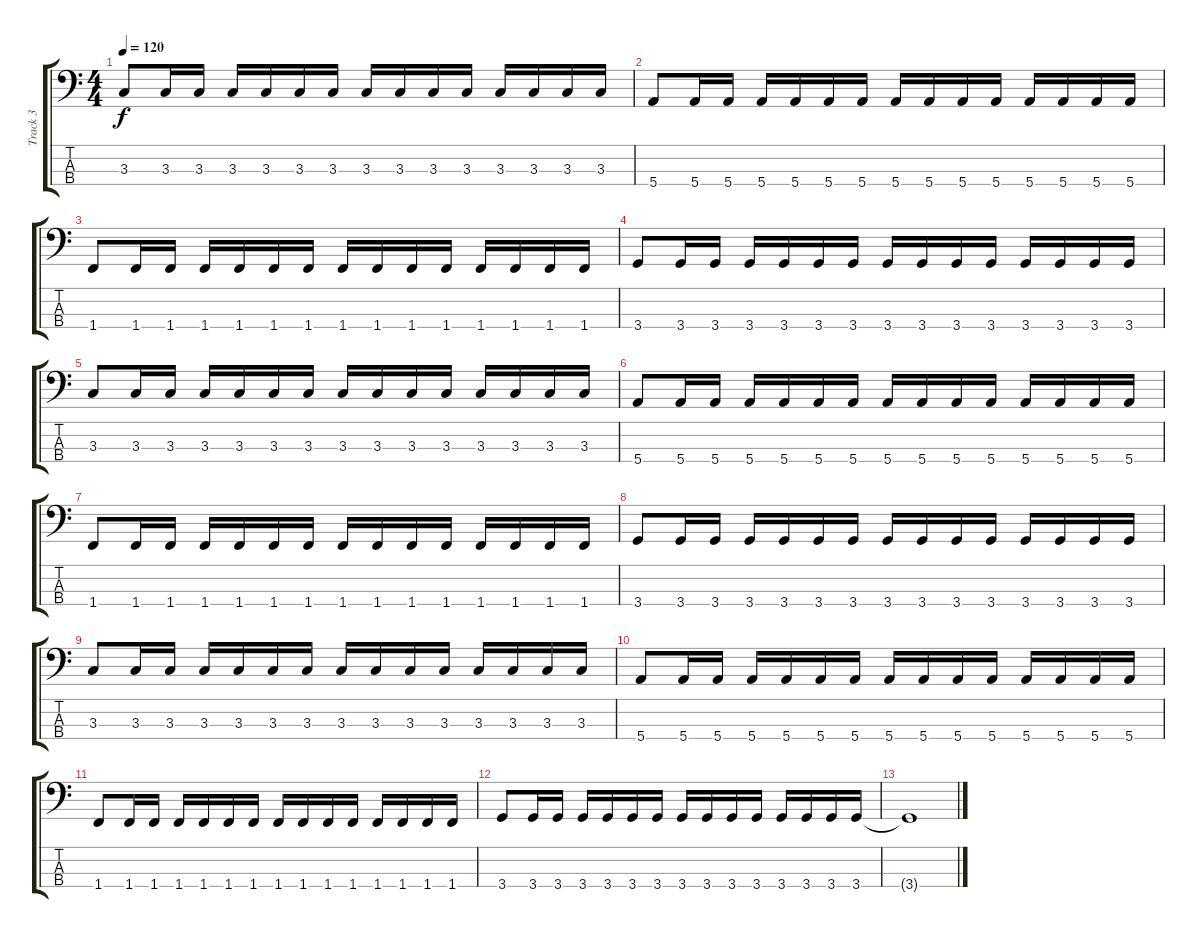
\track ("Track 3" "Track 3") {instrument electricbasspick}
\staff {score tabs}
\tuning (G2 D2 A1 E1) {hide}
\ts (4 4)
\tempo 120
\clef f4
\ks c
3.3.8{dy f} 3.3.16 3.3.16 3.3.16 3.3.16 3.3.16 3.3.16 3.3.16 3.3.16 3.3.16 3.3.16 3.3.16 3.3.16 3.3.16 3.3.16 |
5.4.8 5.4.16 5.4.16 5.4.16 5.4.16 5.4.16 5.4.16 5.4.16 5.4.16 5.4.16 5.4.16 5.4.16 5.4.16 5.4.16 5.4.16 |
1.4.8 1.4.16 1.4.16 1.4.16 1.4.16 1.4.16 1.4.16 1.4.16 1.4.16 1.4.16 1.4.16 1.4.16 1.4.16 1.4.16 1.4.16 |
3.4.8 3.4.16 3.4.16 3.4.16 3.4.16 3.4.16 3.4.16 3.4.16 3.4.16 3.4.16 3.4.16 3.4.16 3.4.16 3.4.16 3.4.16 |
3.3.8 3.3.16 3.3.16 3.3.16 3.3.16 3.3.16 3.3.16 3.3.16 3.3.16 3.3.16 3.3.16 3.3.16 3.3.16 3.3.16 3.3.16 |
5.4.8 5.4.16 5.4.16 5.4.16 5.4.16 5.4.16 5.4.16 5.4.16 5.4.16 5.4.16 5.4.16 5.4.16 5.4.16 5.4.16 5.4.16 |
1.4.8 1.4.16 1.4.16 1.4.16 1.4.16 1.4.16 1.4.16 1.4.16 1.4.16 1.4.16 1.4.16 1.4.16 1.4.16 1.4.16 1.4.16 |
3.4.8 3.4.16 3.4.16 3.4.16 3.4.16 3.4.16 3.4.16 3.4.16 3.4.16 3.4.16 3.4.16 3.4.16 3.4.16 3.4.16 3.4.16 |
3.3.8 3.3.16 3.3.16 3.3.16 3.3.16 3.3.16 3.3.16 3.3.16 3.3.16 3.3.16 3.3.16 3.3.16 3.3.16 3.3.16 3.3.16 |
5.4.8 5.4.16 5.4.16 5.4.16 5.4.16 5.4.16 5.4.16 5.4.16 5.4.16 5.4.16 5.4.16 5.4.16 5.4.16 5.4.16 5.4.16 |
1.4.8 1.4.16 1.4.16 1.4.16 1.4.16 1.4.16 1.4.16 1.4.16 1.4.16 1.4.16 1.4.16 1.4.16 1.4.16 1.4.16 1.4.16 |
3.4.8 3.4.16 3.4.16 3.4.16 3.4.16 3.4.16 3.4.16 3.4.16 3.4.16 3.4.16 3.4.16 3.4.16 3.4.16 3.4.16 3.4.16 |
3.4{t}.1
